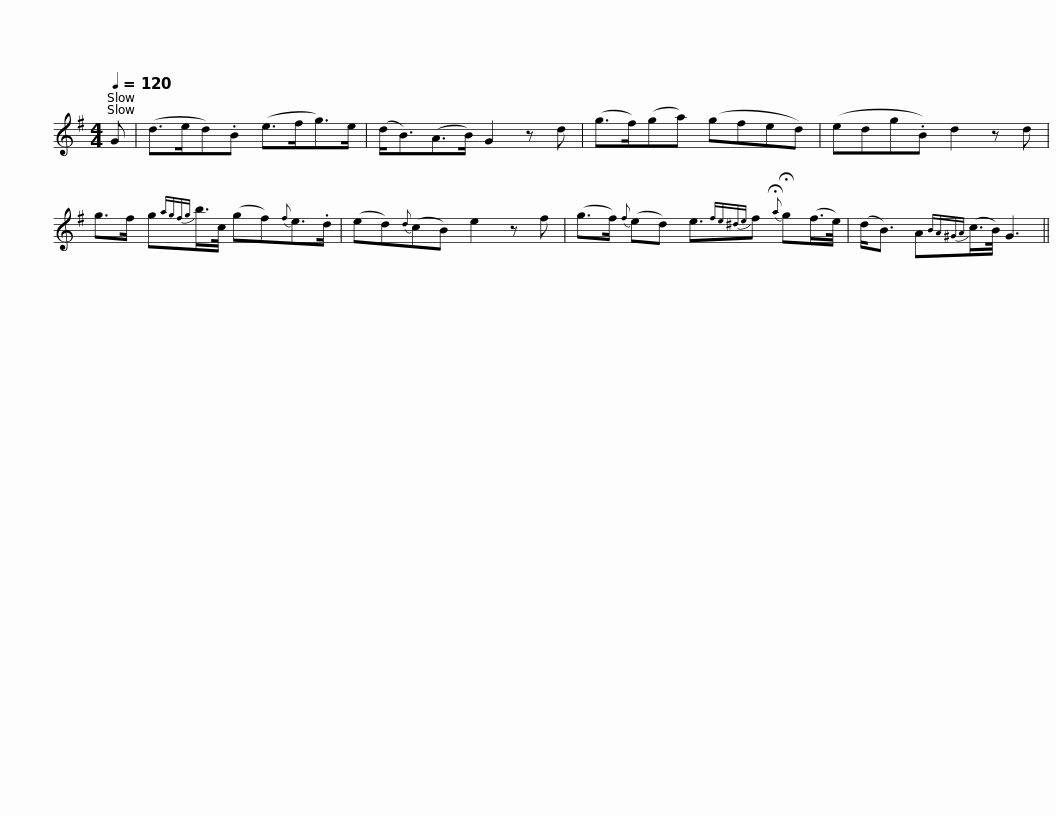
X:1
L:1/8
Q:1/4=120
M:4/4
I:linebreak $
K:G
V:1 treble
V:1
 G | (d>ed).B (e>fg>)e | (d<B)(A>B) G2 z d | (g>f)(ga) (gfed) | (edg.B) d2 z d |$ %5
 g>f g{agfg}b/>c/ (gf){f}e>.d | (ed){d}(cB) e2 z f | (g>f){f} (ed) e3/2{fe^de}f{!fermata!a} !fermata!g(f/>e/) |$ (d<B) A{BA^GA}(c/>B/) G3 || %9
